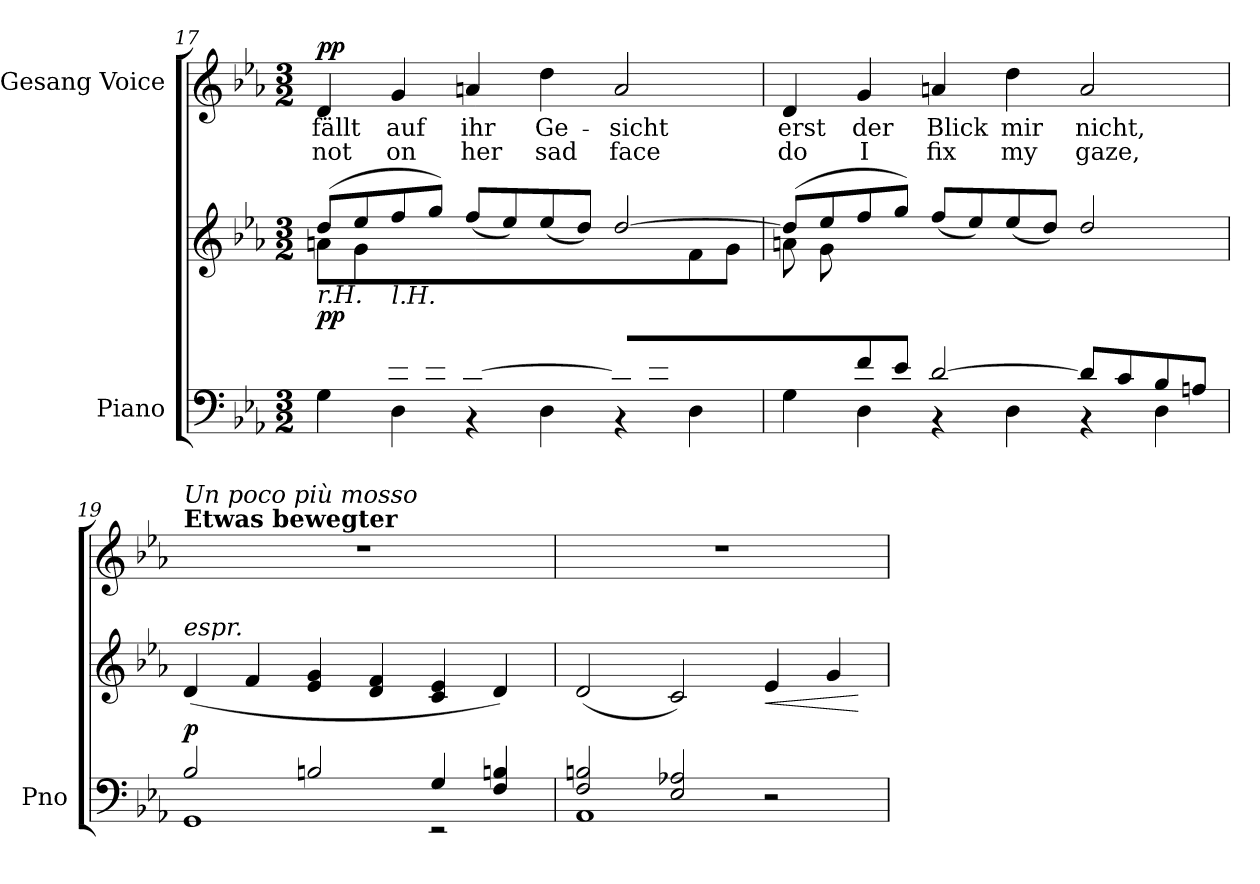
**kern	**kern	**dynam	**kern	**text	**text	**dynam
*part2	*part2	*part2	*part1	*part1	*part1	*part1
*staff3	*staff2	*staff2/3	*staff1	*staff1	*staff1	*staff1
*I"Piano	*	*	*I"Gesang Voice	*	*	*
*I'Pno	*	*	*	*	*	*
*clefF4	*clefG2	*	*clefG2	*	*	*
*k[b-e-a-]	*k[b-e-a-]	*	*k[b-e-a-]	*	*	*
*M3/2	*M3/2	*	*M3/2	*	*	*
=17	=17	=17	=17	=17	=17	=17
*^	*^	*	*	*	*	*
!	!	!LO:TX:b:i:t=r.H.	!	!	!	!	!	!
!	!	!	!	!LO:DY:a=2	!	!LO:LY:b	!LO:LY:b	!LO:DY:a
4ryy	4G\	(>8dd/L	8an\L	pp	4d/	fällt	not	pp
.	.	8ee-/	8g\	.	.	.	.	.
!	!	!LO:TX:b:i:t=l.H.	!	!	!	!	!	!
!	!	!	!	!	!	!LO:LY:b	!LO:LY:b	!
8f:/	4D\	8ff/	1ryy	.	4g/	auf	on	.
8e-/J	.	8gg/J)	.	.	.	.	.	.
!	!	!	!	!	!	!LO:LY:b	!LO:LY:b	!
[2d/	4r	(>8ff/L	.	.	4an/	ihr	her	.
.	.	8ee-/)	.	.	.	.	.	.
!	!	!	!	!	!	!LO:LY:b	!LO:LY:b	!
.	4D\	(>8ee-/	.	.	4dd\	Ge-	sad	.
.	.	8dd/J)	.	.	.	.	.	.
!	!	!	!	!	!	!LO:LY:b	!LO:LY:b	!
8d/L]	4r	[2dd/	.	.	2a/	-sicht	face	.
8e-/	.	.	.	.	.	.	.	.
4ryy	4D\	.	8f\	.	.	.	.	.
.	.	.	8g\J	.	.	.	.	.
=18	=18	=18	=18	=18	=18	=18	=18	=18
!	!	!	!	!	!	!LO:LY:b	!LO:LY:b	!
4ryy	4G\	(>8dd/L]	8an\L	.	4d/	erst	do	.
.	.	8ee-/	8g\	.	.	.	.	.
!	!	!	!	!	!	!LO:LY:b	!LO:LY:b	!
8f:/	4D\	8ff/	1ryy	.	4g/	der	I	.
8e-/J	.	8gg/J)	.	.	.	.	.	.
!	!	!	!	!	!	!LO:LY:b	!LO:LY:b	!
[2d/	4r	(>8ff/L	.	.	4an/	Blick	fix	.
.	.	8ee-/)	.	.	.	.	.	.
!	!	!	!	!	!	!LO:LY:b	!LO:LY:b	!
.	4D\	(>8ee-/	.	.	4dd\	mir	my	.
.	.	8dd/J)	.	.	.	.	.	.
!	!	!	!	!	!	!LO:LY:b	!LO:LY:b	!
8d/L]	4r	2dd/	.	.	2a/	nicht,	gaze,	.
8c/	.	.	.	.	.	.	.	.
8B-/	4D\	.	4ryy	.	.	.	.	.
8An/J	.	.	.	.	.	.	.	.
*	*	*v	*v	*	*	*	*	*
!!LO:LB:g=z
=19	=19	=19	=19	=19	=19	=19	=19
*	*	*	*	*MM70	*	*	*
!	!	!	!	!LO:TX:B:t=Etwas bewegter	!	!	!
!	!	!	!	!LO:TX:a:i:t=Un poco più mosso	!	!	!
!	!	!LO:TX:a:i:t=espr.	!	!	!	!	!
!	!	!	!LO:DY:a=2	!	!	!	!
2B-/	1GG	(>4d/	p	1.r	.	.	.
.	.	4f/	.	.	.	.	.
2Bn/	.	4e-/ 4g/	.	.	.	.	.
.	.	4d/ 4f/	.	.	.	.	.
4G/	2r	4c/ 4e-/	.	.	.	.	.
4F/ 4Bn/	.	4d/)	.	.	.	.	.
=20	=20	=20	=20	=20	=20	=20	=20
2F/ 2Bn/	1AA-	(>2d/	.	1.r	.	.	.
2E-/ 2A-X/	.	2c/)	.	.	.	.	.
!	!	!	!LO:HP:b	!	!	!	!
2r	2ryy	4e-/	<	.	.	.	.
.	.	4g/	.	.	.	.	.
*v	*v	*	*	*	*	*	*
.	.	[	.	.	.	.
=	=	=	=	=	=	=
*-	*-	*-	*-	*-	*-	*-
